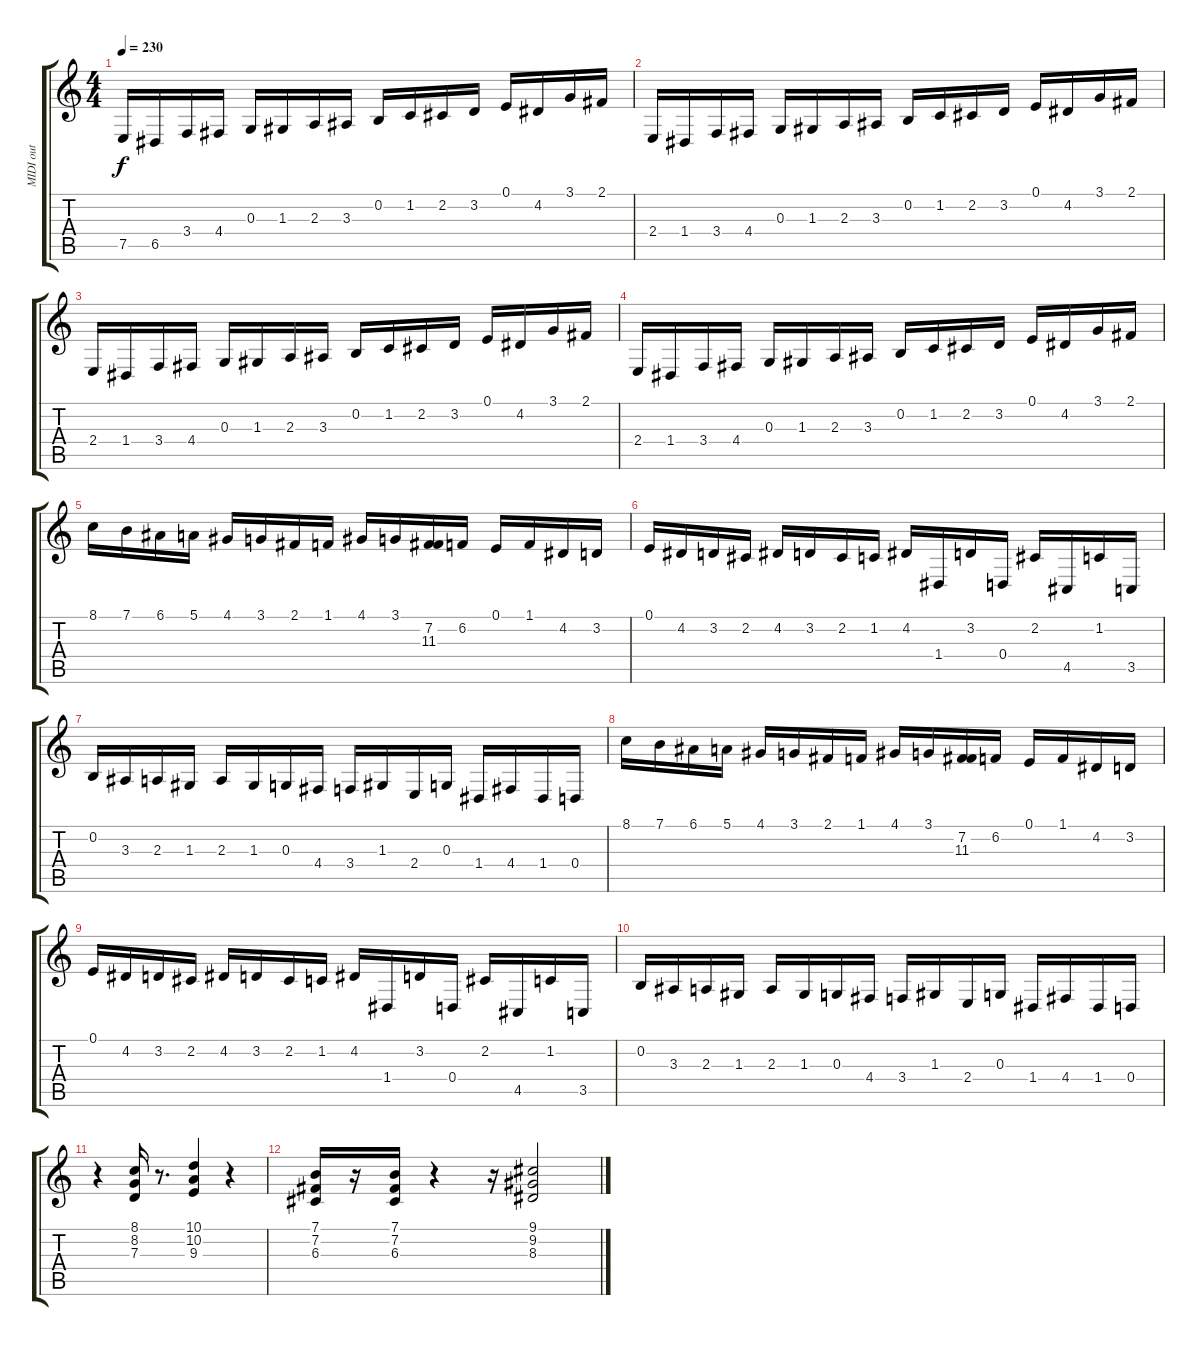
\track ("MIDI out" "MIDI out") {instrument percussiveorgan}
\staff {score tabs}
\tuning (E4 B3 G3 D3 A2 E2) {hide}
\ts (4 4)
\tempo 230
\clef g2
\ks c
7.5.16{dy f} 6.5.16 3.4.16 4.4.16 0.3.16 1.3.16 2.3.16 3.3.16 0.2.16 1.2.16 2.2.16 3.2.16 0.1.16 4.2.16 3.1.16 2.1.16 |
2.4.16 1.4.16 3.4.16 4.4.16 0.3.16 1.3.16 2.3.16 3.3.16 0.2.16 1.2.16 2.2.16 3.2.16 0.1.16 4.2.16 3.1.16 2.1.16 |
2.4.16 1.4.16 3.4.16 4.4.16 0.3.16 1.3.16 2.3.16 3.3.16 0.2.16 1.2.16 2.2.16 3.2.16 0.1.16 4.2.16 3.1.16 2.1.16 |
2.4.16 1.4.16 3.4.16 4.4.16 0.3.16 1.3.16 2.3.16 3.3.16 0.2.16 1.2.16 2.2.16 3.2.16 0.1.16 4.2.16 3.1.16 2.1.16 |
8.1.16 7.1.16 6.1.16 5.1.16 4.1.16 3.1.16 2.1.16 1.1.16 4.1.16 3.1.16 (7.2 11.3).16 6.2.16 0.1.16 1.1.16 4.2.16 3.2.16 |
0.1.16 4.2.16 3.2.16 2.2.16 4.2.16 3.2.16 2.2.16 1.2.16 4.2.16 1.4.16 3.2.16 0.4.16 2.2.16 4.5.16 1.2.16 3.5.16 |
0.2.16 3.3.16 2.3.16 1.3.16 2.3.16 1.3.16 0.3.16 4.4.16 3.4.16 1.3.16 2.4.16 0.3.16 1.4.16 4.4.16 1.4.16 0.4.16 |
8.1.16 7.1.16 6.1.16 5.1.16 4.1.16 3.1.16 2.1.16 1.1.16 4.1.16 3.1.16 (7.2 11.3).16 6.2.16 0.1.16 1.1.16 4.2.16 3.2.16 |
0.1.16 4.2.16 3.2.16 2.2.16 4.2.16 3.2.16 2.2.16 1.2.16 4.2.16 1.4.16 3.2.16 0.4.16 2.2.16 4.5.16 1.2.16 3.5.16 |
0.2.16 3.3.16 2.3.16 1.3.16 2.3.16 1.3.16 0.3.16 4.4.16 3.4.16 1.3.16 2.4.16 0.3.16 1.4.16 4.4.16 1.4.16 0.4.16 |
r.4 (8.1 8.2 7.3).16 r.8{d} (10.1 10.2 9.3).4 r.4 |
(7.1 7.2 6.3).16 r.16 (7.1 7.2 6.3).16 r.4 r.16 (9.1 9.2 8.3).2
